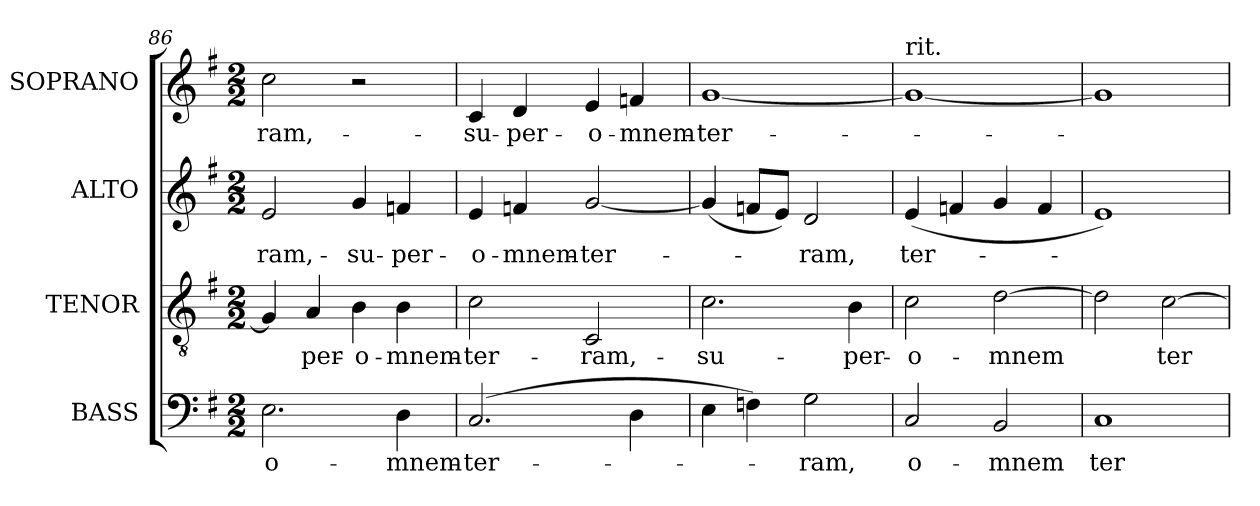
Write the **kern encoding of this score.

**kern	**text	**kern	**text	**kern	**text	**kern	**text
*part4	*part4	*part3	*part3	*part2	*part2	*part1	*part1
*staff4	*staff4	*staff3	*staff3	*staff2	*staff2	*staff1	*staff1
*I"BASS	*	*I"TENOR	*	*I"ALTO	*	*I"SOPRANO	*
*I'B.	*	*I'T.	*	*I'A.	*	*I'S.	*
*clefF4	*	*clefGv2	*	*clefG2	*	*clefG2	*
*	*	*ITrd7c12	*	*	*	*	*
*k[f#]	*	*k[f#]	*	*k[f#]	*	*k[f#]	*
*G:	*	*G:	*	*G:	*	*G:	*
*M2/2	*	*M2/2	*	*M2/2	*	*M2/2	*
=86	=86	=86	=86	=86	=86	=86	=86
!	!LO:LY:b:color=#000000	!	!	!	!	!	!
!	!	!	!	!	!LO:LY:b:color=#000000	!	!
!	!	!	!	!	!	!	!LO:LY:b:color=#000000
2.Ei\	-o-	4GGi/]	.	2ei/	-ram,-	2cci\	-ram,-
!	!	!	!LO:LY:b:color=#000000	!	!	!	!
.	.	4AAi/	-per-	.	.	.	.
!	!	!	!LO:LY:b:color=#000000	!	!	!	!
!	!	!	!	!	!LO:LY:b:color=#000000	!	!
.	.	4BBi\	-o-	4gi/	-su-	2r	.
!	!LO:LY:b:color=#000000	!	!	!	!	!	!
!	!	!	!LO:LY:b:color=#000000	!	!	!	!
!	!	!	!	!	!LO:LY:b:color=#000000	!	!
4Di\	-mnem-	4BBi\	-mnem-	4fni/	-per-	.	.
=87	=87	=87	=87	=87	=87	=87	=87
!	!LO:LY:b:color=#000000	!	!	!	!	!	!
!	!	!	!LO:LY:b:color=#000000	!	!	!	!
!	!	!	!	!	!LO:LY:b:color=#000000	!	!
!	!	!	!	!	!	!	!LO:LY:b:color=#000000
(2.Ci/	-ter-	2Ci\	-ter-	4ei/	-o-	4ci/	-su-
!	!	!	!	!	!LO:LY:b:color=#000000	!	!
!	!	!	!	!	!	!	!LO:LY:b:color=#000000
.	.	.	.	4fni/	-mnem-	4di/	-per-
!	!	!	!LO:LY:b:color=#000000	!	!	!	!
!	!	!	!	!	!LO:LY:b:color=#000000	!	!
!	!	!	!	!	!	!	!LO:LY:b:color=#000000
.	.	2CCi/	-ram,-	[2gi/	-ter-	4ei/	-o-
!	!	!	!	!	!	!	!LO:LY:b:color=#000000
4Di\	.	.	.	.	.	4fni/	-mnem-
=88	=88	=88	=88	=88	=88	=88	=88
!	!	!	!LO:LY:b:color=#000000	!	!	!	!
!	!	!	!	!	!	!	!LO:LY:b:color=#000000
4Ei\	.	2.Ci\	-su-	(4gi/]	.	[1gi	-ter-
4Fni\)	.	.	.	8fni/L	.	.	.
.	.	.	.	8ei/J)	.	.	.
!	!LO:LY:b:color=#000000	!	!	!	!	!	!
!	!	!	!	!	!LO:LY:b:color=#000000	!	!
2Gi\	-ram,	.	.	2di/	-ram,	.	.
!	!	!	!LO:LY:b:color=#000000	!	!	!	!
.	.	4BBi\	-per-	.	.	.	.
!!LO:PB:g=z
=89	=89	=89	=89	=89	=89	=89	=89
!	!LO:LY:b:color=#000000	!	!	!	!	!	!
!	!	!	!LO:LY:b:color=#000000	!	!	!	!
!	!	!	!	!	!	!LO:TX:t=rit.	!
!	!	!	!	!	!LO:LY:b:color=#000000	!	!
2Ci/	o-	2Ci\	-o-	(4ei/	ter-	1gi_	.
.	.	.	.	4fni/	.	.	.
!	!LO:LY:b:color=#000000	!	!	!	!	!	!
!	!	!	!LO:LY:b:color=#000000	!	!	!	!
2BBi/	-mnem	[2Di\	-mnem	4gi/	.	.	.
.	.	.	.	4fi/	.	.	.
=90	=90	=90	=90	=90	=90	=90	=90
!	!LO:LY:b:color=#000000	!	!	!	!	!	!
1Ci	ter-	2Di\]	.	1ei)	.	1gi]	.
!	!	!	!LO:LY:b:color=#000000	!	!	!	!
.	.	[2Ci\	ter-	.	.	.	.
=	=	=	=	=	=	=	=
*-	*-	*-	*-	*-	*-	*-	*-
